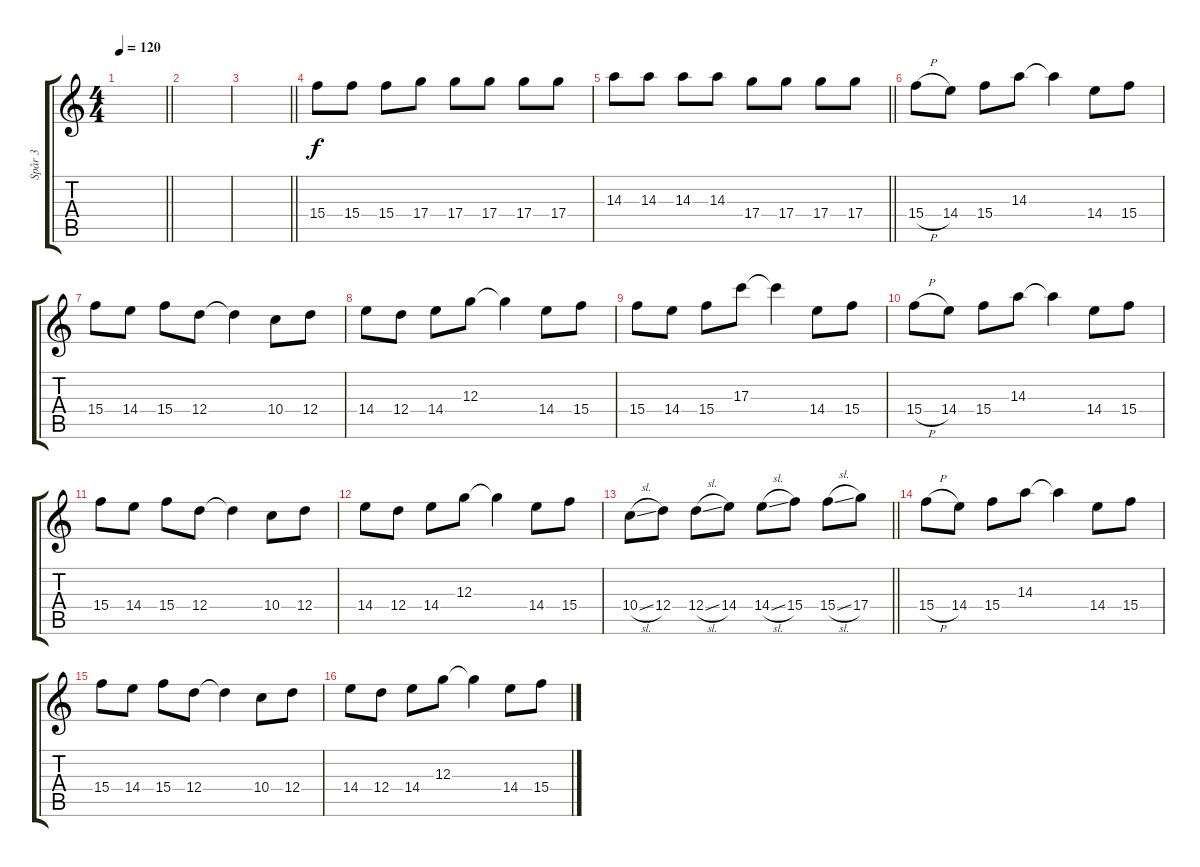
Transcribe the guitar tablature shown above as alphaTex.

\track ("Spår 3" "Spår 3") {instrument overdrivenguitar}
\staff {score tabs}
\tuning (E4 B3 G3 D3 A2 D2) {hide}
\ts (4 4)
\tempo 120
\clef g2
\barLineRight lightlight
\ks c
|
|
\barLineRight lightlight
|
15.4.8 15.4.8 15.4.8 17.4.8 17.4.8 17.4.8 17.4.8 17.4.8 |
\barLineRight lightlight
14.3.8 14.3.8 14.3.8 14.3.8 17.4.8 17.4.8 17.4.8 17.4.8 |
15.4{h}.8 14.4.8 15.4.8 14.3.8 14.3{t}.4 14.4.8 15.4.8 |
15.4.8 14.4.8 15.4.8 12.4.8 12.4{t}.4 10.4.8 12.4.8 |
14.4.8 12.4.8 14.4.8 12.3.8 12.3{t}.4 14.4.8 15.4.8 |
15.4.8 14.4.8 15.4.8 17.3.8 17.3{t}.4 14.4.8 15.4.8 |
15.4{h}.8 14.4.8 15.4.8 14.3.8 14.3{t}.4 14.4.8 15.4.8 |
15.4.8 14.4.8 15.4.8 12.4.8 12.4{t}.4 10.4.8 12.4.8 |
14.4.8 12.4.8 14.4.8 12.3.8 12.3{t}.4 14.4.8 15.4.8 |
\barLineRight lightlight
10.4{sl}.8 12.4.8 12.4{sl}.8 14.4.8 14.4{sl}.8 15.4.8 15.4{sl}.8 17.4.8 |
15.4{h}.8 14.4.8 15.4.8 14.3.8 14.3{t}.4 14.4.8 15.4.8 |
15.4.8 14.4.8 15.4.8 12.4.8 12.4{t}.4 10.4.8 12.4.8 |
14.4.8 12.4.8 14.4.8 12.3.8 12.3{t}.4 14.4.8 15.4.8
